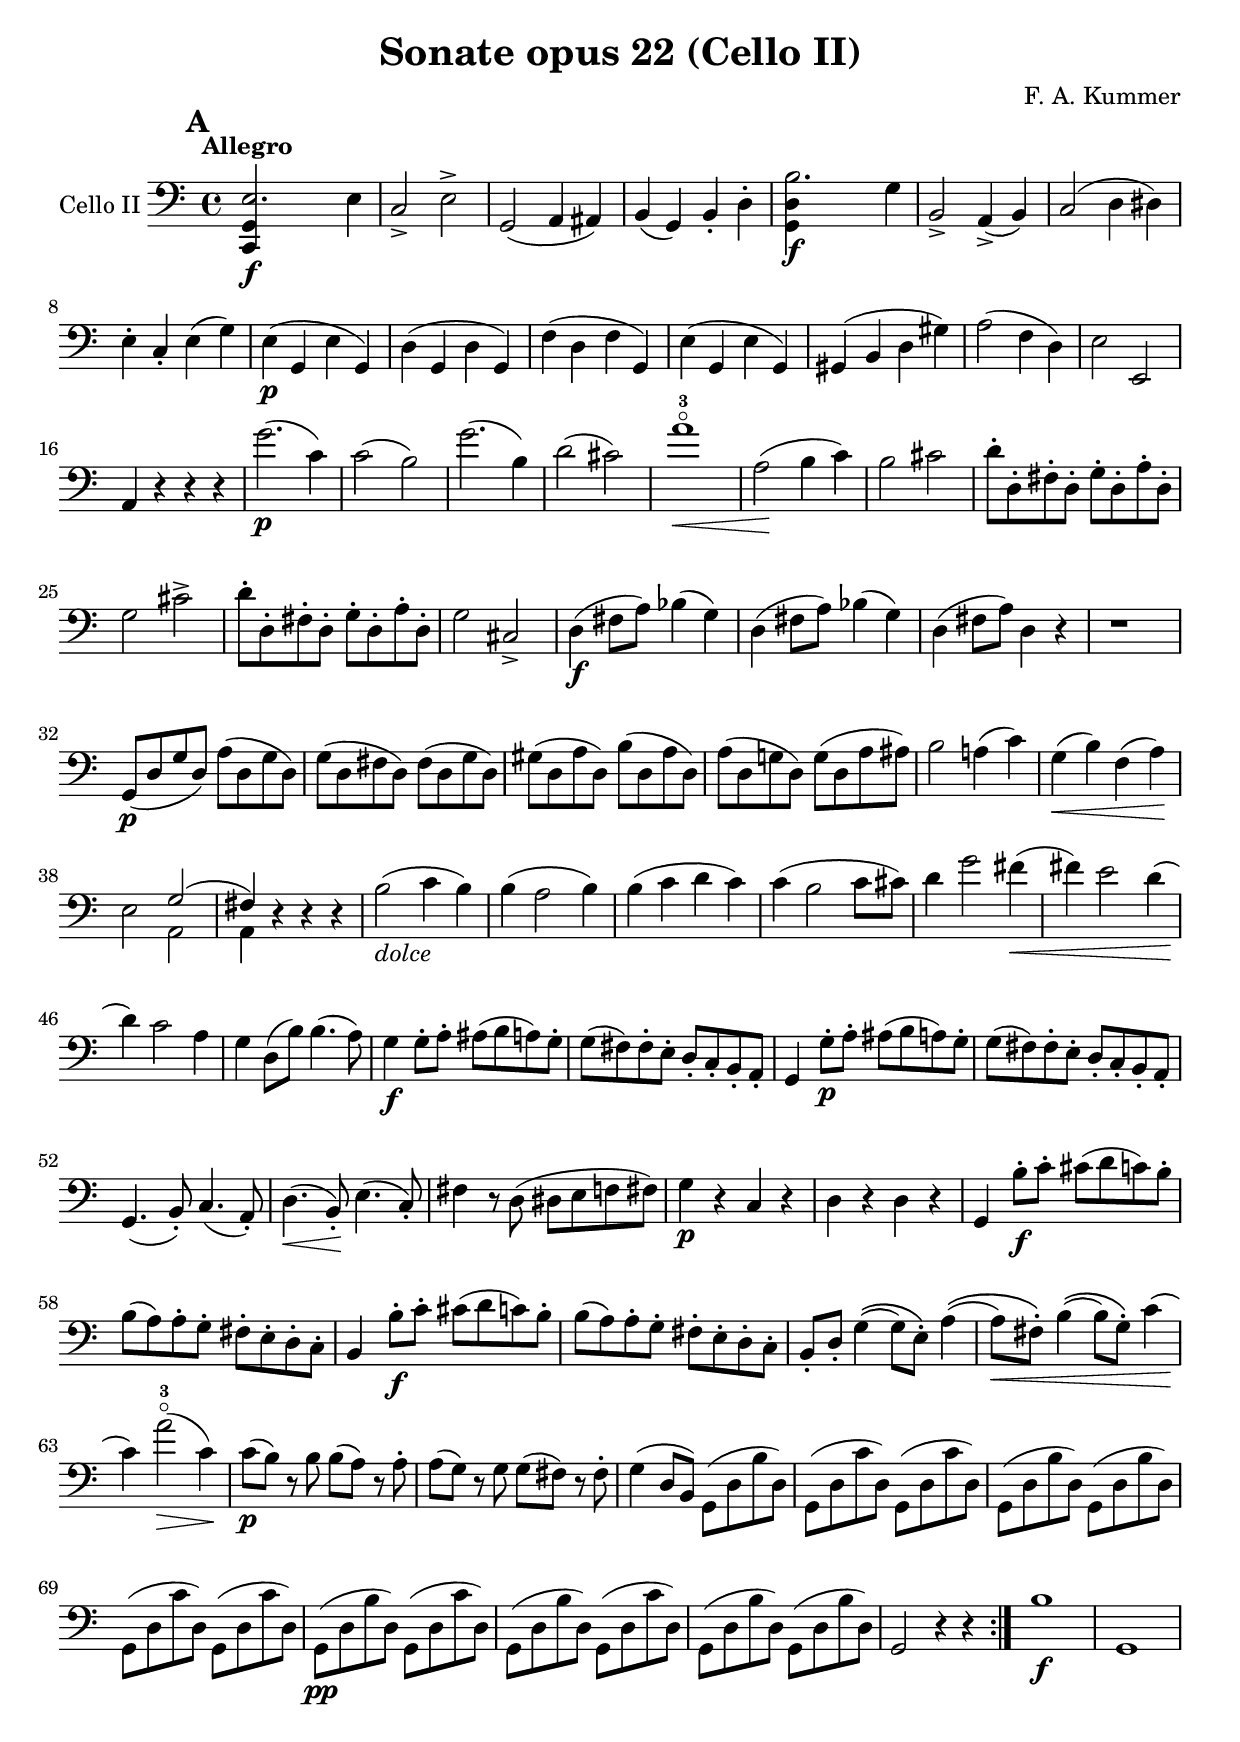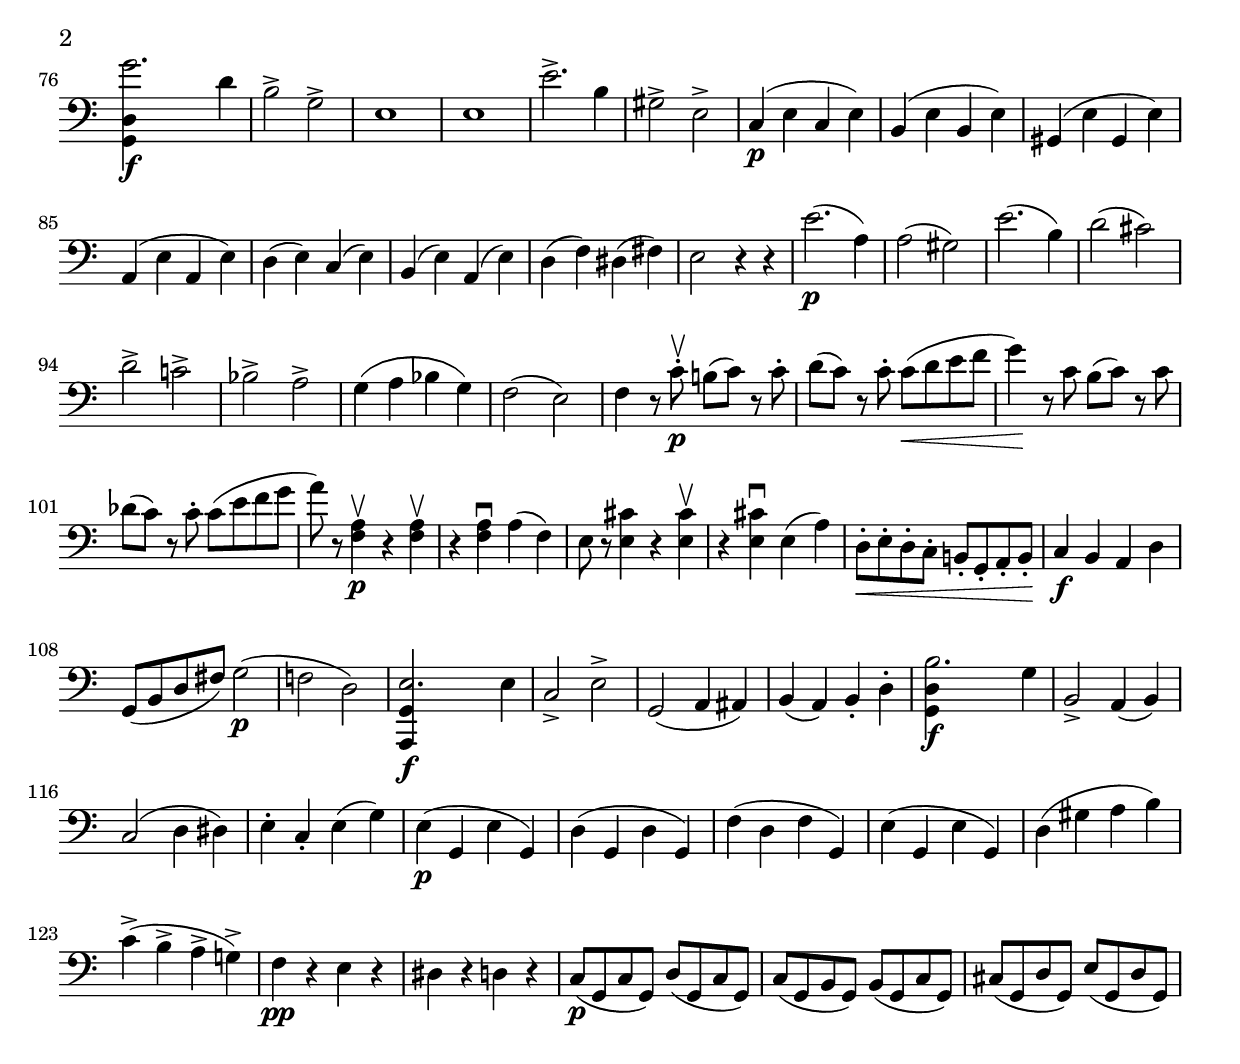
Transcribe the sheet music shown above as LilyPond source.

#(set-global-staff-size 21)

\version "2.18.2"

\header {
  title = "Sonate opus 22 (Cello II)"
  composer = "F. A. Kummer"
}

\language "italiano"

allonger = \markup {
  \center-column {
    \combine
    \draw-line #'(-4 . 0)
    \arrow-head #X #RIGHT ##f
  }
}

allongercourt = \markup {
  \center-column {
    \combine
    \draw-line #'(-2 . 0)
    \arrow-head #X #RIGHT ##f
  }
}

retenir = \markup {
  \center-column {
    \concat {
      \arrow-head #X #LEFT ##f
      \hspace #-1
      \draw-line #'(-4 . 0)
    }
  }
}

retenirAppuyer = \markup {
  \center-column {
    \concat {
      \arrow-head #X #LEFT ##f
      \hspace #-1
      \override #'(thickness . 3)
      \draw-line #'(-4 . 0)
    }
  }
}

extup = \markup {
  \center-column {
    \arrow-head #Y #UP ##t
  }
}

extdown = \markup {
  \center-column {
    \arrow-head #Y #DOWN ##t
  }
}

extover = \markup {
  \center-column {
    \beam #0.75 #0 #0.75
  }
}

\score {
  \new Staff
  \with {instrumentName = #"Cello II"}
  {
%    \override TextScript.avoid-slur = #'inside
%    \override TextScript.outside-staff-priority = ##f
%    \override Score.Fingering.avoid-slur = #'inside
%    \override Score.StrokeFinger.avoid-slur = #'inside
    \override Hairpin.to-barline = ##f
    \tempo Allegro
    \time 4/4
    \key do \major
    \clef bass

    \mark \default
    \repeat volta 2 {
      <<do,4\f sol,4 mi2.>> mi4                                        % 1
      do2-> mi2->                                                      % 2
      sol,2(la,4 lad,4)                                                % 3
      si,4(sol,4) si,4-. re4-.                                         % 4
      <<sol,4\f re4 si2.>> sol4                                        % 5
      si,2-> la,4->(si,4)                                              % 6
      do2(re4 red4)                                                    % 7
      mi4-. do4-. mi4(sol4)                                            % 8
      mi4\p(sol,4 mi4 sol,4)                                           % 9
      re4(sol,4 re4 sol,4)                                             % 10
      fa4(re4 fa4 sol,4)                                               % 11
      mi4(sol,4 mi4 sol,4)                                             % 12
      sold,4(si,4 re4 sold4)                                           % 13
      la2(fa4 re4)                                                     % 14
      mi2 mi,2                                                         % 15
      la,4 r4 r4 r4                                                    % 16
      sol'2.\p(do'4)                                                   % 17
      do'2(si2)                                                        % 18
      sol'2.(si4)                                                      % 19
      re'2(dod'2)                                                      % 20
      la'1-3\flageolet\<                                               % 21
      la2\!(si4 do'4)                                                  % 22
      si2 dod'2                                                        % 23
      re'8-. re8-. fad8-. re8-. sol8-. re8-. la8-. re8-.               % 24
      sol2 dod'2->                                                     % 25
      re'8-. re8-. fad8-. re8-. sol8-. re8-. la8-. re8-.               % 26
      sol2 dod2->                                                      % 27
      re4\f(fad8 la8) sib4(sol4)                                       % 28
      re4(fad8 la8) sib4(sol4)                                         % 29
      re4(fad8 la8) re4 r4                                             % 30
      r1                                                               % 31
      sol,8\p(re8 sol8 re8) la8(re8 sol8 re8)                          % 32
      sol8(re8 fad8 re8) fad8(re8 sol8 re8)                            % 33
      sold8(re8 la8 re8) si8(re8 la8 re8)                              % 34
      la8(re8 sol!8 re8) sol8(re8 la8 lad8)                            % 35
      si2 la!4(do'4)                                                   % 36
      sol4\<(si4) fa4(la4)\!                                           % 37
      mi2 <<{sol2(fad4)}\\{la,2 la,4}>> r4 r4 r4                  % 38 % 39
      si2_\markup{\italic dolce}(do'4 si4)                             % 40
      si4(la2 si4)                                                     % 41
      si4(do'4 re'4 do'4)                                              % 42
      do'4(si2 do'8 dod'8)                                             % 43
      re'4 sol'2 fad'4\<(                                              % 44
      fad'4) mi'2 re'4(                                                % 45
      re'4)\! do'2 la4                                                 % 46
      sol4 re8(si8) si4.(la8)                                          % 47
      sol4\f sol8-. la8-. lad8(si8 la8) sol8-.                         % 48
      sol8(fad8) fad8-. mi8-. re8-. do8-. si,8-. la,8-.                % 49
      sol,4 sol8-.\p la8-. lad8(si8 la8) sol8-.                        % 50
      sol8(fad8) fad8-. mi8-. re8-. do8-. si,8-. la,8-.                % 51
      sol,4.(si,8-.) do4.(la,8-.)                                      % 52
      re4.\<(si,8-.)\! mi4.(do8-.)                                     % 53
      fad4 r8 re8(red8 mi8 fa!8 fad8)                                  % 54
      sol4\p r4 do4 r4                                                 % 55
      re4 r4 re4 r4                                                    % 56
      sol,4 si8-.\f do'8-. dod'8(re'8 do'8) si8-.                      % 57
      si8(la8) la8-. sol8-. fad8-. mi8-. re8-. do8-.                   % 58
      si,4 si8-.\f do'8-. dod'8(re'8 do'8) si8-.                       % 59
      si8(la8) la8-. sol8-. fad8-. mi8-. re8-. do8-.                   % 60
      si,8-. re8-. sol4\((sol8) mi8-.\) la4\((                         % 61
      la8\<) fad8-.\) si4\((si8) sol8-.\) do'4(                        % 62
      do'4\!) la'2-3\flageolet\>(do'4)\!                               % 63
      do'8\p(si8) r8 si8 si8(la8) r8 la8-.                             % 64
      la8(sol8) r8 sol8 sol8(fad8) r8 fad8-.                           % 65
      sol4(re8 si,8) sol,8(re8 si8 re8)                                % 66
      sol,8(re8 do'8 re8) sol,8(re8 do'8 re8)                          % 67
      sol,8(re8 si8 re8) sol,8(re8 si8 re8)                            % 68
      sol,8(re8 do'8 re8) sol,8(re8 do'8 re8)                          % 69
      sol,8\pp(re8 si8 re8) sol,8(re8 do'8 re8)                        % 70
      sol,8(re8 si8 re8) sol,8(re8 do'8 re8)                           % 71
      sol,8(re8 si8 re8) sol,8(re8 si8 re8)                            % 72
      sol,2 r4 r4                                                      % 73
    }
    si1\f                                                              % 74
    sol,1                                                              % 75
    <<sol,4\f re4 sol'2.>> re'4                                        % 76
    si2-> sol2->                                                       % 77
    mi1                                                                % 78
    mi1                                                                % 79
    mi'2.-> si4                                                        % 80
    sold2-> mi2->                                                      % 81
    do4\p(mi4 do4 mi4)                                                 % 82
    si,4(mi4 si,4 mi4)                                                 % 83
    sold,4(mi4 sold,4 mi4)                                             % 84
    la,4(mi4 la,4 mi4)                                                 % 85
    re4(mi4) do4(mi4)                                                  % 86
    si,4(mi4) la,4(mi4)                                                % 87
    re4(fa4) red4(fad4)                                                % 88
    mi2 r4 r4                                                          % 89
    mi'2.\p(la4)                                                       % 90
    la2(sold2)                                                         % 91
    mi'2.(si4)                                                         % 92
    re'2(dod'2)                                                        % 93
    re'2-> do'!2->                                                     % 94
    sib2-> la2->                                                       % 95
    sol4(la4 sib4 sol4)                                                % 96
    fa2(mi2)                                                           % 97
    fa4 r8 do'8\p-.\upbow si!8(do'8) r8 do'8-.                         % 98
    re'8(do'8) r8 do'8-. do'8\<(re'8 mi'8 fa'8                         % 99
    sol'4)\! r8 do'8 si8(do'8) r8 do'8                                 % 100
    reb'8(do'8) r8 do'8-. do'8(mi'8 fa'8 sol'8                         % 101
    la'8) r8 <<fa4\p la4\upbow>> r4 <<fa4 la4\upbow>>                  % 102
    r4 <<fa4 la4\downbow>> la4(fa4)                                    % 103
    mi8 r8 <<mi4 dod'4>> r4 <<mi4 dod'4\upbow>>                        % 104
    r4 <<mi4 dod'4\downbow>> mi4(la4)                                  % 105
    re8-.\< mi8-. re8-. do8-. si,!8-. sol,8-. la,8-. si,8-.\!          % 106
    do4\f si,4 la,4 re4                                                % 107
    sol,8(si,8 re8 fad8) sol2\p(                                       % 108
    fa!2 re2)                                                          % 109
    <<la,,4\f sol,4 mi2.>> mi4                                         % 110
    do2-> mi2->                                                        % 111
    sol,2(la,4 lad,4)                                                  % 112
    si,4(la,4) si,4-. re4-.                                            % 113
    <<sol,4\f re4 si2.>> sol4                                          % 114
    si,2-> la,4(si,4)                                                  % 115
    do2(re4 red4)                                                      % 116
    mi4-. do4-. mi4(sol4)                                              % 117
    mi4\p(sol,4 mi4 sol,4)                                             % 118
    re4(sol,4 re4 sol,4)                                               % 119
    fa4(re4 fa4 sol,4)                                                 % 120
    mi4(sol,4 mi4 sol,4)                                               % 121
    re4(sold4 la4 si4)                                                 % 122
    do'4->(si4-> la4-> sol!4->)                                        % 123
    fa4\pp r4 mi4 r4                                                   % 124
    red4 r4 re!4 r4                                                    % 125
    do8\p(sol,8 do8 sol,8) re8(sol,8 do8 sol,8)                        % 126
    do8(sol,8 si,8 sol,8) si,8(sol,8 do8 sol,8)                        % 127
    dod8(sol,8 re8 sol,8) mi8(sol,8 re8 sol,8)                         % 128
  }
}

% \score {
%   \new Staff
%   \with {instrumentName = #"Cello II"}
%   {
%     \override Hairpin.to-barline = ##f
%     \tempo Andantino
%     \time 3/4
%     \key fa \major
%     \clef bass
%    \bar "|."
%   }
% }